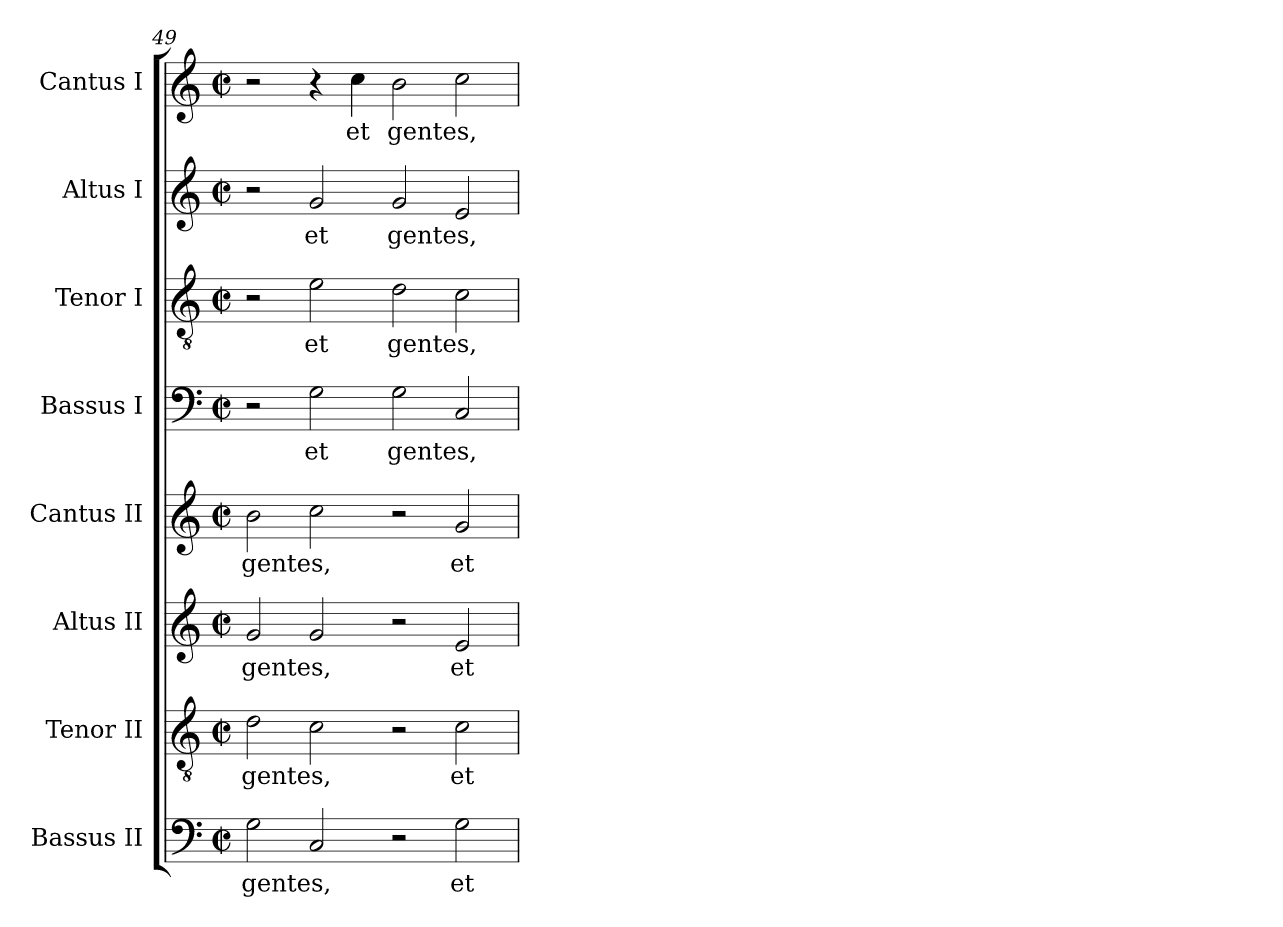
**kern	**text	**kern	**text	**kern	**text	**kern	**text	**kern	**text	**kern	**text	**kern	**text	**kern	**text
*part8	*part8	*part7	*part7	*part6	*part6	*part5	*part5	*part4	*part4	*part3	*part3	*part2	*part2	*part1	*part1
*staff8	*staff8	*staff7	*staff7	*staff6	*staff6	*staff5	*staff5	*staff4	*staff4	*staff3	*staff3	*staff2	*staff2	*staff1	*staff1
*I"Bassus II	*	*I"Tenor II	*	*I"Altus II	*	*I"Cantus II	*	*I"Bassus I	*	*I"Tenor I	*	*I"Altus I	*	*I"Cantus I	*
*clefF4	*	*clefGv2	*	*clefG2	*	*clefG2	*	*clefF4	*	*clefGv2	*	*clefG2	*	*clefG2	*
*M2/2	*	*M2/2	*	*M2/2	*	*M2/2	*	*M2/2	*	*M2/2	*	*M2/2	*	*M2/2	*
*met(c|)	*	*met(c|)	*	*met(c|)	*	*met(c|)	*	*met(c|)	*	*met(c|)	*	*met(c|)	*	*met(c|)	*
=49	=49	=49	=49	=49	=49	=49	=49	=49	=49	=49	=49	=49	=49	=49	=49
!	!LO:LY:b	!	!LO:LY:b	!	!LO:LY:b	!	!LO:LY:b	!	!	!	!	!	!	!	!
2G\	gentes,	2d\	gentes,	2g/	gentes,	2b\	gentes,	2r	.	2r	.	2r	.	2r	.
!	!	!	!	!	!	!	!	!	!LO:LY:b:cj	!	!LO:LY:b:cj	!	!LO:LY:b:cj	!	!
2C/	.	2c\	.	2g/	.	2cc\	.	2G\	et	2e\	et	2g/	et	4r	.
!	!	!	!	!	!	!	!	!	!	!	!	!	!	!	!LO:LY:b:cj
.	.	.	.	.	.	.	.	.	.	.	.	.	.	4cc\	et
!	!	!	!	!	!	!	!	!	!LO:LY:b	!	!LO:LY:b	!	!LO:LY:b	!	!LO:LY:b
2r	.	2r	.	2r	.	2r	.	2G\	gentes,	2d\	gentes,	2g/	gentes,	2b\	gentes,
!	!LO:LY:b:cj	!	!LO:LY:b:cj	!	!LO:LY:b:cj	!	!LO:LY:b:cj	!	!	!	!	!	!	!	!
2G\	et	2c\	et	2e/	et	2g/	et	2C/	.	2c\	.	2e/	.	2cc\	.
=	=	=	=	=	=	=	=	=	=	=	=	=	=	=	=
*-	*-	*-	*-	*-	*-	*-	*-	*-	*-	*-	*-	*-	*-	*-	*-
